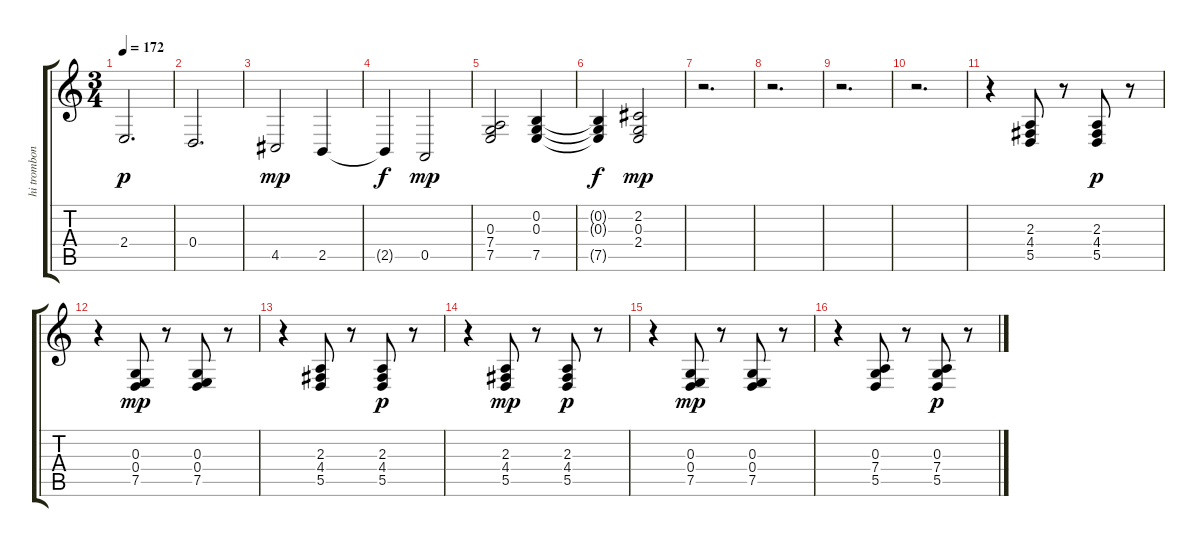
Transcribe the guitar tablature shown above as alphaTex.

\track ("hi trombones" "hi trombon") {instrument trombone}
\staff {score tabs}
\tuning (E4 B3 G3 D3 A2 E2) {hide}
\ts (3 4)
\tempo 172
\clef g2
\ks c
2.4.2{d dy p} |
0.4.2{d} |
4.5.2{dy mp} 2.5.4 |
2.5{t}.4{dy f} 0.5.2{dy mp} |
(0.3 7.4 7.5).2 (0.2 0.3 7.5).4 |
(0.2{t} 0.3{t} 7.5{t}).4{dy f} (2.2 0.3 2.4).2{dy mp} |
r.2{d} |
r.2{d} |
r.2{d} |
r.2{d} |
r.4 (2.3 4.4 5.5).8 r.8 (2.3 4.4 5.5).8{dy p} r.8 |
r.4 (0.3 0.4 7.5).8{dy mp} r.8 (0.3 0.4 7.5).8 r.8 |
r.4 (2.3 4.4 5.5).8 r.8 (2.3 4.4 5.5).8{dy p} r.8 |
r.4 (2.3 4.4 5.5).8{dy mp} r.8 (2.3 4.4 5.5).8{dy p} r.8 |
r.4 (0.3 0.4 7.5).8{dy mp} r.8 (0.3 0.4 7.5).8 r.8 |
r.4 (0.3 7.4 5.5).8 r.8 (0.3 7.4 5.5).8{dy p} r.8
